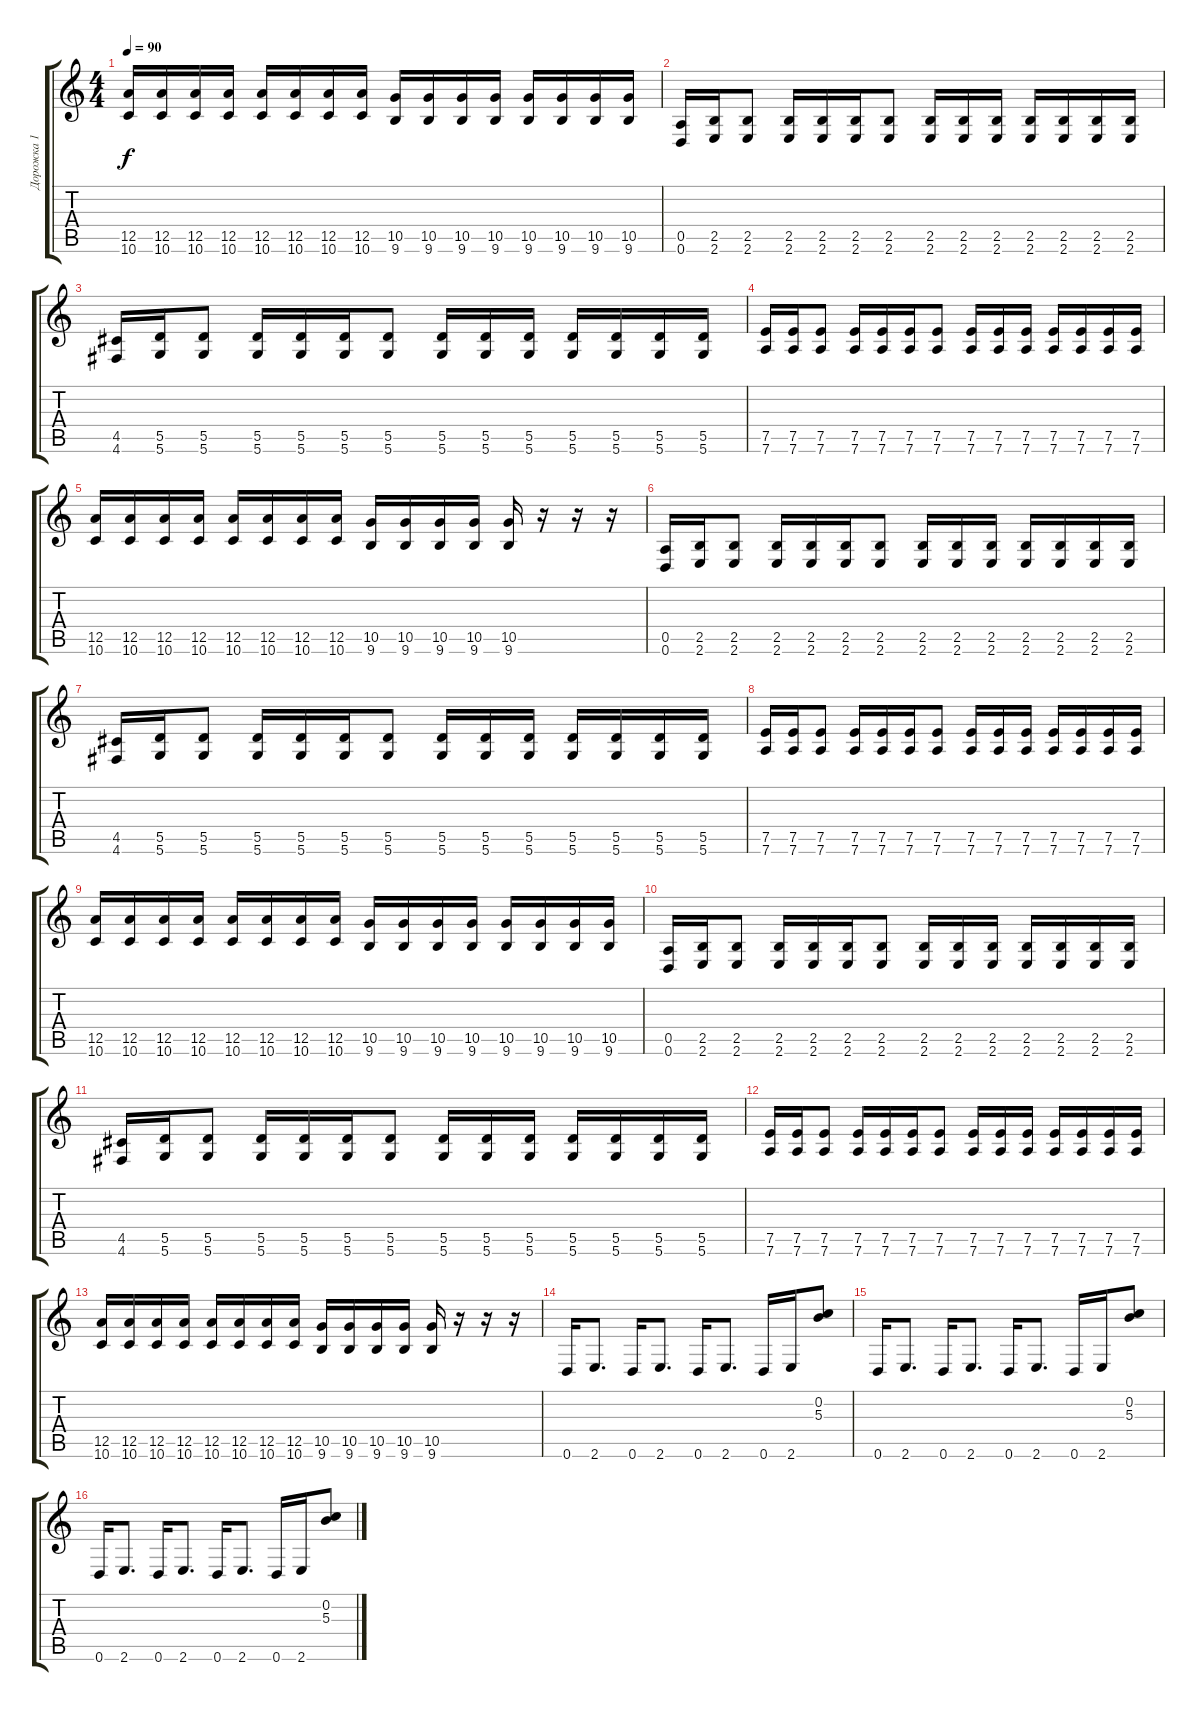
\track ("Дорожка 1" "Дорожка 1") {instrument overdrivenguitar}
\staff {score tabs}
\tuning (E4 B3 G3 D3 A2 D2) {hide}
\ts (4 4)
\tempo 90
\clef g2
\ks c
(12.5 10.6).16{dy f} (12.5 10.6).16 (12.5 10.6).16 (12.5 10.6).16 (12.5 10.6).16 (12.5 10.6).16 (12.5 10.6).16 (12.5 10.6).16 (10.5 9.6).16 (10.5 9.6).16 (10.5 9.6).16 (10.5 9.6).16 (10.5 9.6).16 (10.5 9.6).16 (10.5 9.6).16 (10.5 9.6).16 |
(0.5 0.6).16 (2.5 2.6).16 (2.5 2.6).8 (2.5 2.6).16 (2.5 2.6).16 (2.5 2.6).16 (2.5 2.6).8 (2.5 2.6).16 (2.5 2.6).16 (2.5 2.6).16 (2.5 2.6).16 (2.5 2.6).16 (2.5 2.6).16 (2.5 2.6).16 |
(4.5 4.6).16 (5.5 5.6).16 (5.5 5.6).8 (5.5 5.6).16 (5.5 5.6).16 (5.5 5.6).16 (5.5 5.6).8 (5.5 5.6).16 (5.5 5.6).16 (5.5 5.6).16 (5.5 5.6).16 (5.5 5.6).16 (5.5 5.6).16 (5.5 5.6).16 |
(7.5 7.6).16 (7.5 7.6).16 (7.5 7.6).8 (7.5 7.6).16 (7.5 7.6).16 (7.5 7.6).16 (7.5 7.6).8 (7.5 7.6).16 (7.5 7.6).16 (7.5 7.6).16 (7.5 7.6).16 (7.5 7.6).16 (7.5 7.6).16 (7.5 7.6).16 |
(12.5 10.6).16 (12.5 10.6).16 (12.5 10.6).16 (12.5 10.6).16 (12.5 10.6).16 (12.5 10.6).16 (12.5 10.6).16 (12.5 10.6).16 (10.5 9.6).16 (10.5 9.6).16 (10.5 9.6).16 (10.5 9.6).16 (10.5 9.6).16 r.16 r.16 r.16 |
(0.5 0.6).16 (2.5 2.6).16 (2.5 2.6).8 (2.5 2.6).16 (2.5 2.6).16 (2.5 2.6).16 (2.5 2.6).8 (2.5 2.6).16 (2.5 2.6).16 (2.5 2.6).16 (2.5 2.6).16 (2.5 2.6).16 (2.5 2.6).16 (2.5 2.6).16 |
(4.5 4.6).16 (5.5 5.6).16 (5.5 5.6).8 (5.5 5.6).16 (5.5 5.6).16 (5.5 5.6).16 (5.5 5.6).8 (5.5 5.6).16 (5.5 5.6).16 (5.5 5.6).16 (5.5 5.6).16 (5.5 5.6).16 (5.5 5.6).16 (5.5 5.6).16 |
(7.5 7.6).16 (7.5 7.6).16 (7.5 7.6).8 (7.5 7.6).16 (7.5 7.6).16 (7.5 7.6).16 (7.5 7.6).8 (7.5 7.6).16 (7.5 7.6).16 (7.5 7.6).16 (7.5 7.6).16 (7.5 7.6).16 (7.5 7.6).16 (7.5 7.6).16 |
(12.5 10.6).16 (12.5 10.6).16 (12.5 10.6).16 (12.5 10.6).16 (12.5 10.6).16 (12.5 10.6).16 (12.5 10.6).16 (12.5 10.6).16 (10.5 9.6).16 (10.5 9.6).16 (10.5 9.6).16 (10.5 9.6).16 (10.5 9.6).16 (10.5 9.6).16 (10.5 9.6).16 (10.5 9.6).16 |
(0.5 0.6).16 (2.5 2.6).16 (2.5 2.6).8 (2.5 2.6).16 (2.5 2.6).16 (2.5 2.6).16 (2.5 2.6).8 (2.5 2.6).16 (2.5 2.6).16 (2.5 2.6).16 (2.5 2.6).16 (2.5 2.6).16 (2.5 2.6).16 (2.5 2.6).16 |
(4.5 4.6).16 (5.5 5.6).16 (5.5 5.6).8 (5.5 5.6).16 (5.5 5.6).16 (5.5 5.6).16 (5.5 5.6).8 (5.5 5.6).16 (5.5 5.6).16 (5.5 5.6).16 (5.5 5.6).16 (5.5 5.6).16 (5.5 5.6).16 (5.5 5.6).16 |
(7.5 7.6).16 (7.5 7.6).16 (7.5 7.6).8 (7.5 7.6).16 (7.5 7.6).16 (7.5 7.6).16 (7.5 7.6).8 (7.5 7.6).16 (7.5 7.6).16 (7.5 7.6).16 (7.5 7.6).16 (7.5 7.6).16 (7.5 7.6).16 (7.5 7.6).16 |
(12.5 10.6).16 (12.5 10.6).16 (12.5 10.6).16 (12.5 10.6).16 (12.5 10.6).16 (12.5 10.6).16 (12.5 10.6).16 (12.5 10.6).16 (10.5 9.6).16 (10.5 9.6).16 (10.5 9.6).16 (10.5 9.6).16 (10.5 9.6).16 r.16 r.16 r.16 |
0.6.16 2.6.8{d} 0.6.16 2.6.8{d} 0.6.16 2.6.8{d} 0.6.16 2.6.16 (0.2 5.3).8 |
0.6.16 2.6.8{d} 0.6.16 2.6.8{d} 0.6.16 2.6.8{d} 0.6.16 2.6.16 (0.2 5.3).8 |
0.6.16 2.6.8{d} 0.6.16 2.6.8{d} 0.6.16 2.6.8{d} 0.6.16 2.6.16 (0.2 5.3).8
